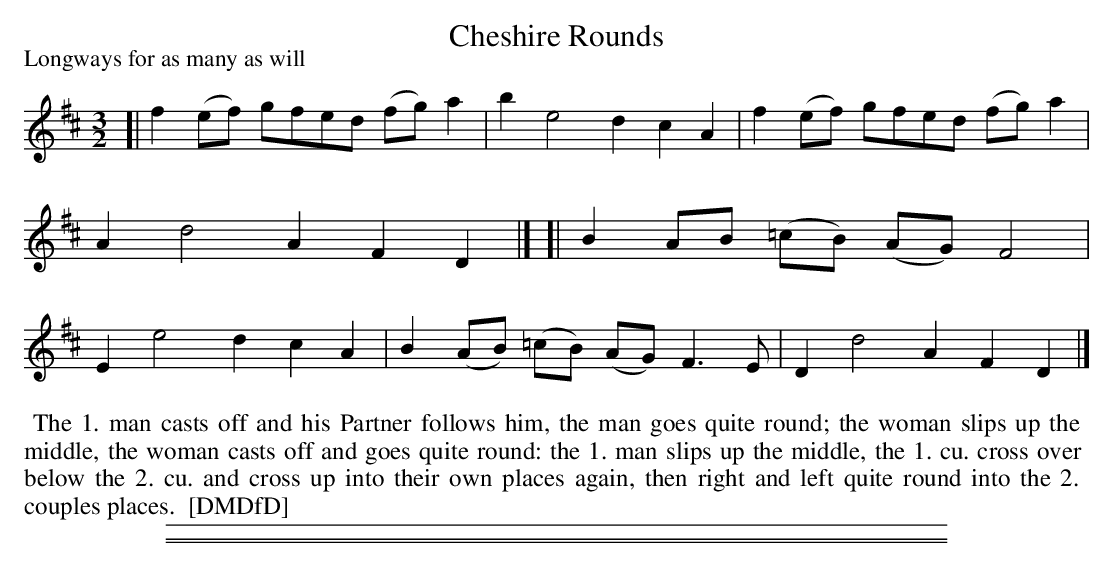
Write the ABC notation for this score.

X:1
T: Cheshire Rounds
P: Longways for as many as will
M: 3/2
L: 1/8
K: D
[| f2(ef) gfed (fg)a2 | b2 e4 d2 c2A2 | f2(ef) gfed (fg)a2 | A2 d4 A2 F2D2 |]\
[| B2AB (=cB) (AG) F4 | E2 e4 d2 c2A2 | B2(AB) (=cB) (AG) F3E | D2 d4 A2 F2D2 |]
